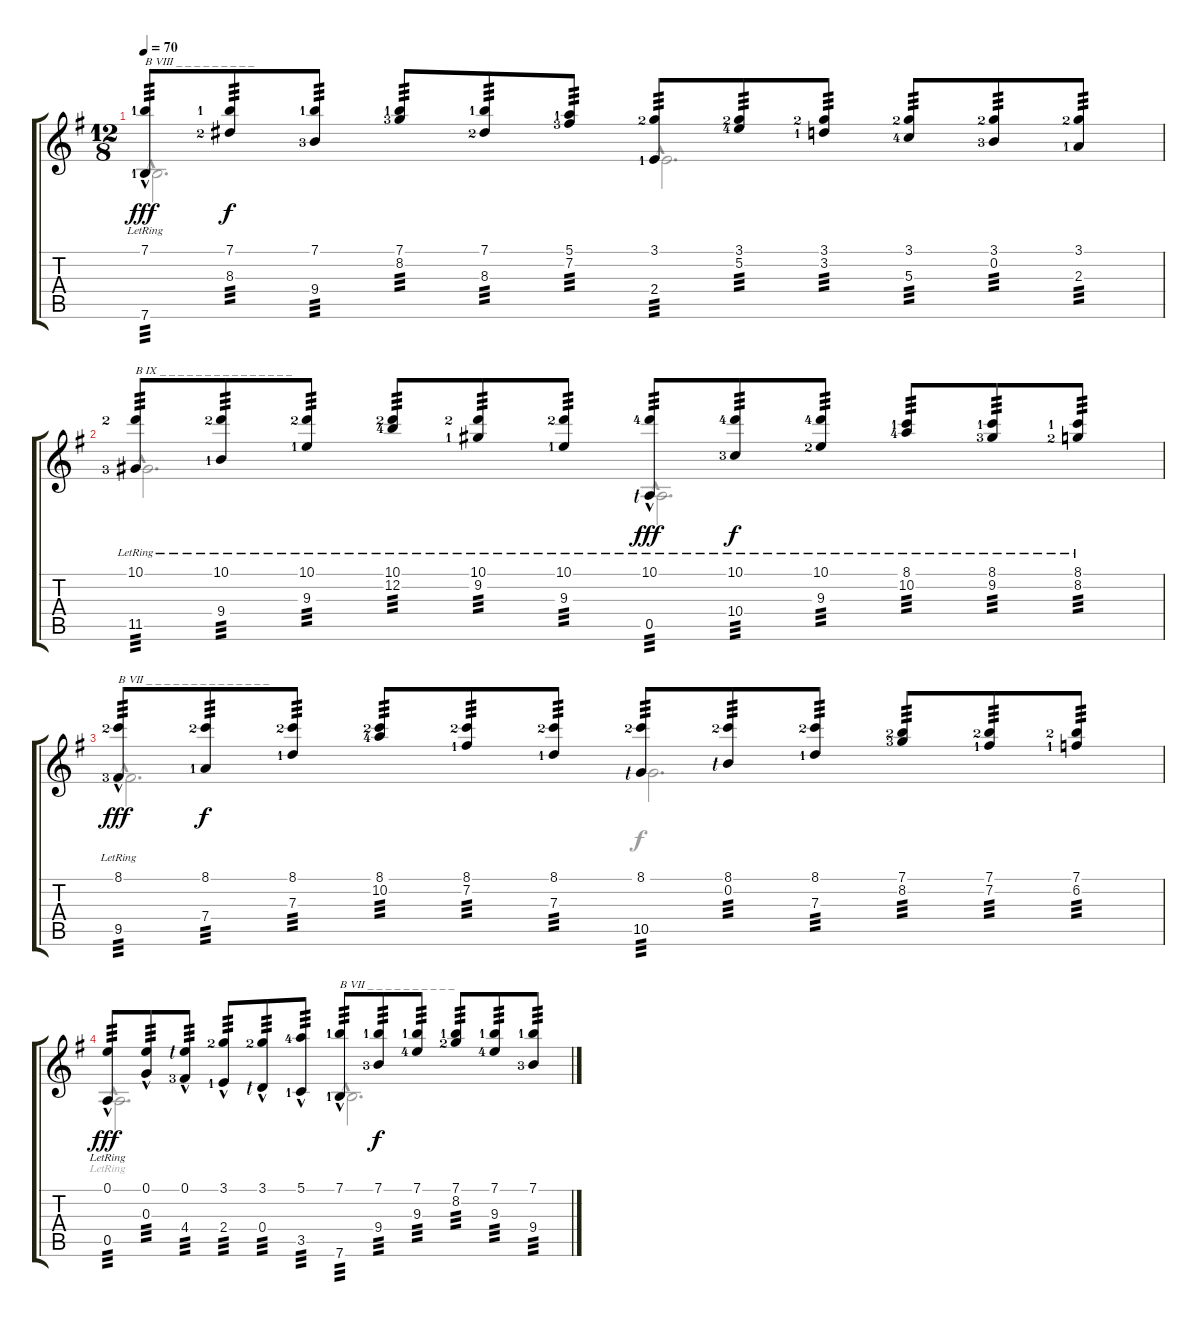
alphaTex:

\track "" {instrument acousticguitarnylon}
\staff {score tabs}
\tuning (E4 B3 G3 D3 A2 E2) {hide}
\voice
\ts (12 8)
\tempo 70
\clef g2
\ks eminor
(7.1{lf 2} 7.6{hac lr lf 2}).8{txt "B VIII _ _ _ _ _ _ _ _ _ " tp 3 dy fff} (7.1{lf 2} 8.3{lf 3}).8{tp 3 dy f} (7.1{lf 2} 9.4{lf 4}).8{tp 3} (7.1{lf 2} 8.2{lf 4}).8{tp 3} (7.1{lf 2} 8.3{lf 3}).8{tp 3} (5.1{lf 2} 7.2{lf 4}).8{tp 3} (3.1{lf 3} 2.4{lf 2}).8{tp 3} (3.1{lf 3} 5.2{lf 5}).8{tp 3} (3.1{lf 3} 3.2{lf 2}).8{tp 3} (3.1{lf 3} 5.3{lf 5}).8{tp 3} (3.1{lf 3} 0.2{lf 4}).8{tp 3} (3.1{lf 3} 2.3{lf 2}).8{tp 3} |
(10.1{lr lf 3} 11.5{lf 4}).8{txt "B IX _ _ _ _ _ _ _ _ _ _ _ _ _ _ _" tp 3} (10.1{lr lf 3} 9.4{lf 2}).8{tp 3} (10.1{lr lf 3} 9.3{lf 2}).8{tp 3} (10.1{lr lf 3} 12.2{lf 5}).8{tp 3} (10.1{lr lf 3} 9.2{lf 2}).8{tp 3} (10.1{lr lf 3} 9.3{lf 2}).8{tp 3} (10.1{lr lf 5} 0.5{hac lr lf 1}).8{tp 3 dy fff} (10.1{lr lf 5} 10.4{lf 4}).8{tp 3 dy f} (10.1{lr lf 5} 9.3{lf 3}).8{tp 3} (8.1{lr lf 2} 10.2{lf 5}).8{tp 3} (8.1{lr lf 2} 9.2{lf 4}).8{tp 3} (8.1{lr lf 2} 8.2{lf 3}).8{tp 3} |
(8.1{lf 3} 9.5{hac lr lf 4}).8{txt "B VII _ _ _ _ _ _ _ _ _ _ _ _ _ _ " tp 3 dy fff} (8.1{lf 3} 7.4{lf 2}).8{tp 3 dy f} (8.1{lf 3} 7.3{lf 2}).8{tp 3} (8.1{lf 3} 10.2{lf 5}).8{tp 3} (8.1{lf 3} 7.2{lf 2}).8{tp 3} (8.1{lf 3} 7.3{lf 2}).8{tp 3} (8.1{lf 3} 10.5{lf 1}).8{tp 3} (8.1{lf 3} 0.2{lf 1}).8{tp 3} (8.1{lf 3} 7.3{lf 2}).8{tp 3} (7.1{lf 3} 8.2{lf 4}).8{tp 3} (7.1{lf 3} 7.2{lf 2}).8{tp 3} (7.1{lf 3} 6.2{lf 2}).8{tp 3} |
(0.1 0.5{hac lr}).8{tp 3 dy fff} (0.1 0.3{hac}).8{tp 3} (0.1{lf 1} 4.4{hac lf 4}).8{tp 3} (3.1{lf 3} 2.4{hac lf 2}).8{tp 3} (3.1{lf 3} 0.4{hac lf 1}).8{tp 3} (5.1{lf 5} 3.5{hac lf 2}).8{tp 3} (7.1{lf 2} 7.6{hac lf 2}).8{txt "B VII _ _ _ _ _ _ _ _ _ _ " tp 3} (7.1{lf 2} 9.4{lf 4}).8{tp 3 dy f} (7.1{lf 2} 9.3{lf 5}).8{tp 3} (7.1{lf 2} 8.2{lf 3}).8{tp 3} (7.1{lf 2} 9.3{lf 5}).8{tp 3} (7.1{lf 2} 9.4{lf 4}).8{tp 3}
\voice
\clef g2
\ottava regular
\simile none
\ks eminor
7.6{hac}.2{d dy fff} 2.4{hac}.2{d} |
11.5{hac}.2{d} 0.5{hac}.2{d} |
9.5{hac}.2{d} 10.5.2{d dy f} |
0.5{hac lr}.2{d dy fff} 7.6{hac}.2{d}
